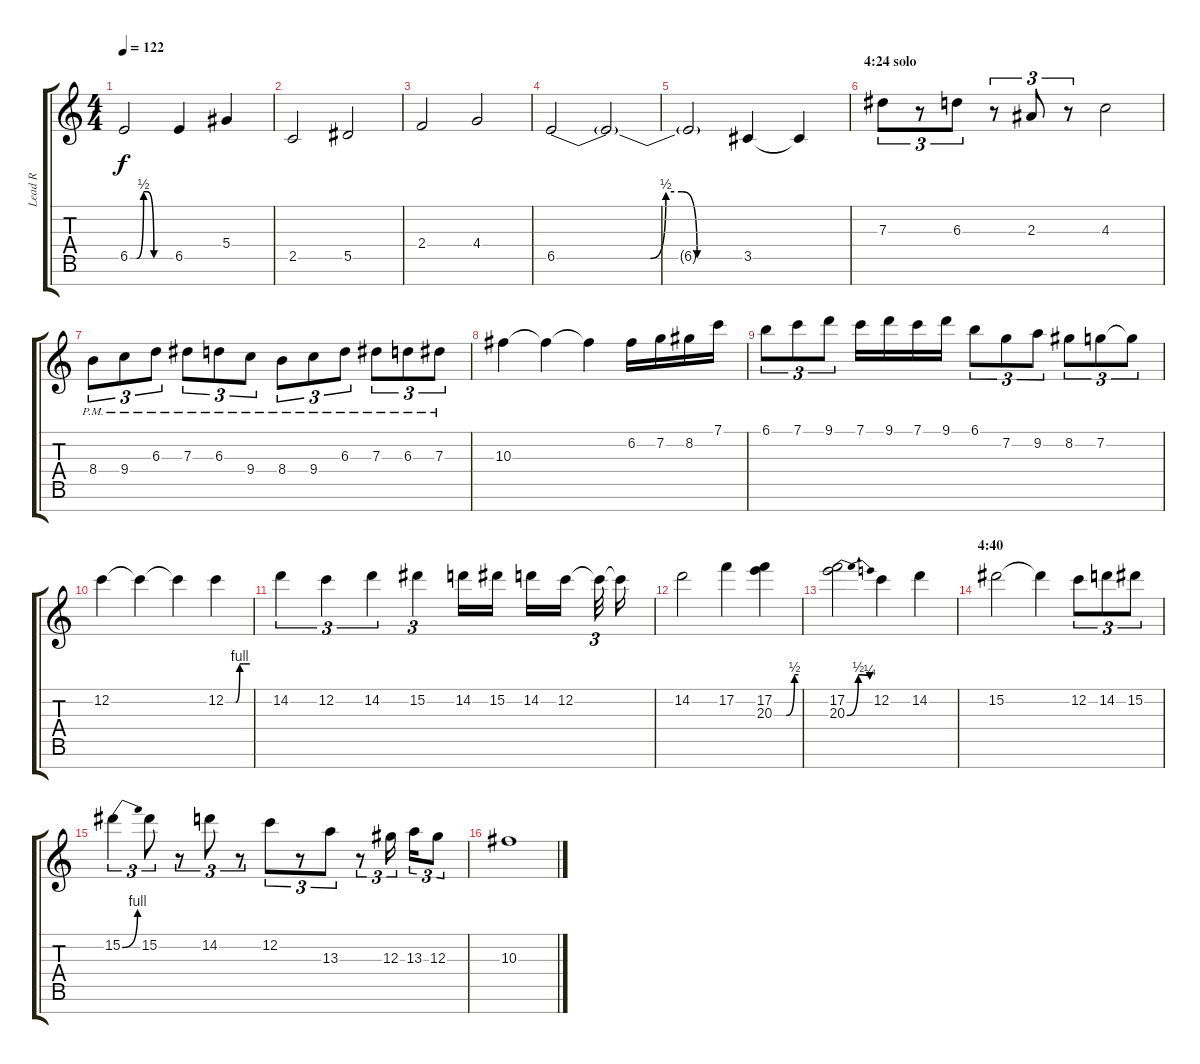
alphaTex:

\track ("Lead R" "Lead R") {instrument overdrivenguitar}
\staff {score tabs}
\tuning (F4 C4 Ab3 Eb3 Bb2 F2 C2) {hide}
\ts (4 4)
\tempo 122
\clef g2
\ks c
6.5{be (custom 0 0 10 0 20 2 25 2 35 0 45 0 60 0)}.2{dy f} 6.5.4 5.4.4 |
2.5.2 5.5.2 |
2.4.2 4.4.2 |
6.5{be (custom 0 0 25 0 30 0 35 2 40 2 45 0 60 0)}.2 6.5{t}.2 |
6.5{t}.2 3.5.4 3.5{t}.4 |
\section ("" "4:24 solo")
7.3.8{tu (3 2)} r.8{tu (3 2)} 6.3.8{tu (3 2)} r.8{tu (3 2)} 2.3.8{tu (3 2)} r.8{tu (3 2)} 4.3.2 |
8.4{pm}.8{tu (3 2)} 9.4{pm}.8{tu (3 2)} 6.3{pm}.8{tu (3 2)} 7.3{pm}.8{tu (3 2)} 6.3{pm}.8{tu (3 2)} 9.4{pm}.8{tu (3 2)} 8.4{pm}.8{tu (3 2)} 9.4{pm}.8{tu (3 2)} 6.3{pm}.8{tu (3 2)} 7.3{pm}.8{tu (3 2)} 6.3{pm}.8{tu (3 2)} 7.3{pm}.8{tu (3 2)} |
10.3.4 10.3{t}.4 10.3{t}.4 6.2.16 7.2.16 8.2.16 7.1.16 |
6.1.8{tu (3 2)} 7.1.8{tu (3 2)} 9.1.8{tu (3 2)} 7.1.16 9.1.16 7.1.16 9.1.16 6.1.8{tu (3 2)} 7.2.8{tu (3 2)} 9.2.8{tu (3 2)} 8.2.8{tu (3 2)} 7.2.8{tu (3 2)} 7.2{t}.8{tu (3 2)} |
12.2.4 12.2{t}.4 12.2{t}.4 12.2{be (custom 0 0 15 0 25 0 35 4 45 4 60 4)}.4 |
14.2.4{tu (3 2)} 12.2.4{tu (3 2)} 14.2.4{tu (3 2)} 15.2.4{tu (3 2)} 14.2.16 15.2.16 14.2.16 12.2.16 12.2{t}.32{tu (3 2)} 12.2{t}.16 |
14.2.2 17.2.4 (17.2 20.3{be (custom 0 0 30 0 50 2 60 2)}).4 |
(17.2 20.3{be (bendrelease 0 0 15 2 30 2 60 1)}).2 12.2.4 14.2.4 |
\section ("" "4:40")
15.2.2 15.2{t}.4 12.2.8{tu (3 2)} 14.2.8{tu (3 2)} 15.2.8{tu (3 2)} |
15.2{be (bend 0 0 60 4)}.4{tu (3 2)} 15.2.8{tu (3 2)} r.8{tu (3 2)} 14.2.8{tu (3 2)} r.8{tu (3 2)} 12.2.8{tu (3 2)} r.8{tu (3 2)} 13.3.8{tu (3 2)} r.8{tu (3 2)} 12.3.16{tu (3 2)} 13.3.16{tu (3 2)} 12.3.8{tu (3 2)} |
10.3.1
